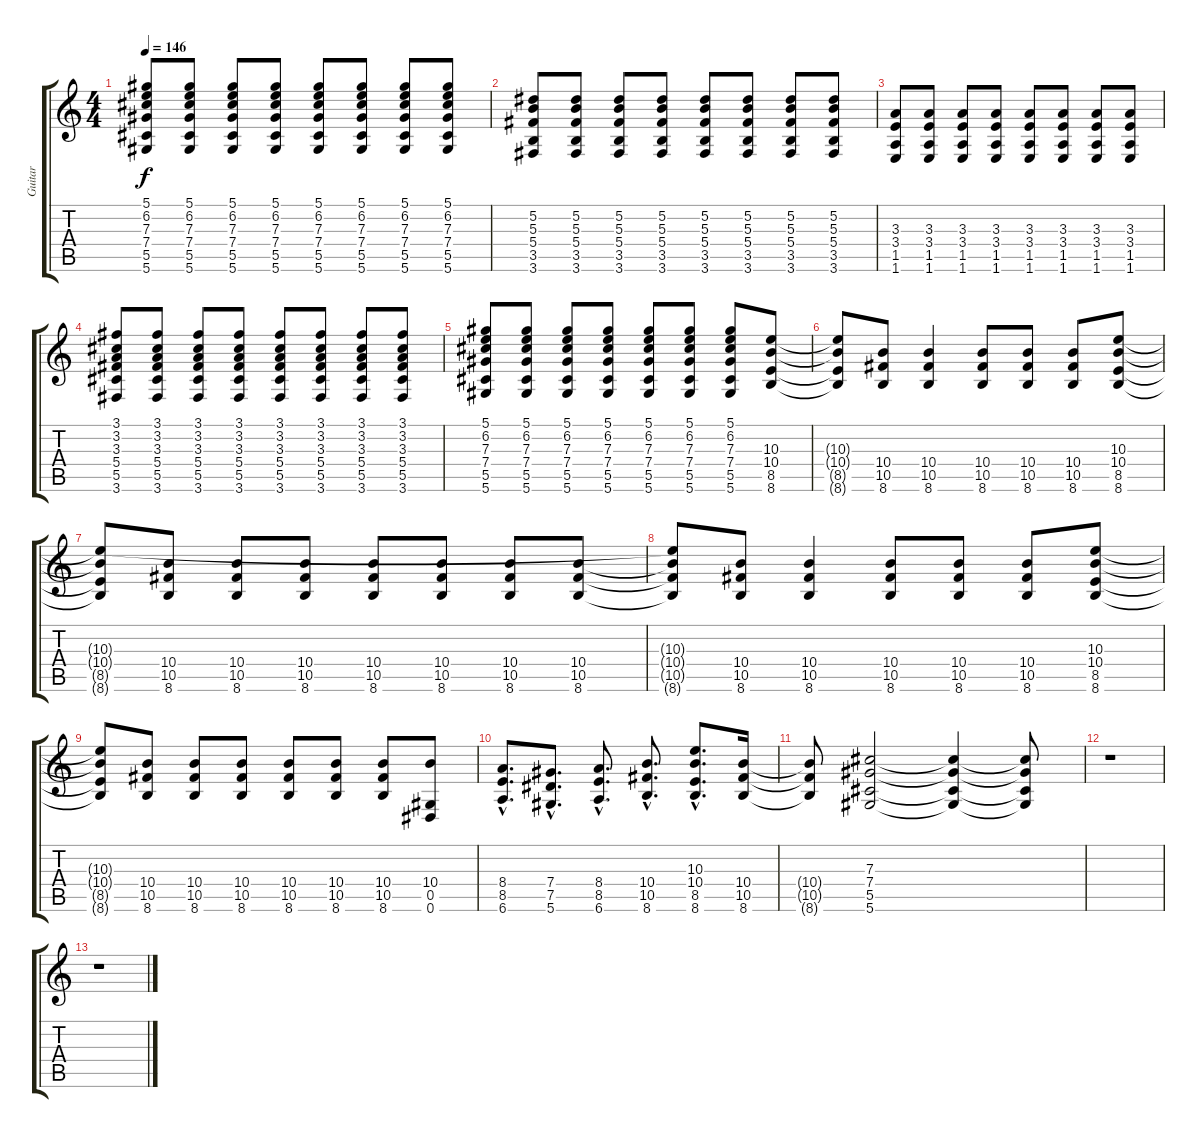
\track ("Guitar" "Guitar") {instrument distortionguitar}
\staff {score tabs}
\tuning (Eb4 Bb3 Gb3 Db3 Ab2 Eb2) {hide}
\ts (4 4)
\tempo 146
\clef g2
\ks c
(5.1 6.2 7.3 7.4 5.5 5.6).8{dy f} (5.1 6.2 7.3 7.4 5.5 5.6).8 (5.1 6.2 7.3 7.4 5.5 5.6).8 (5.1 6.2 7.3 7.4 5.5 5.6).8 (5.1 6.2 7.3 7.4 5.5 5.6).8 (5.1 6.2 7.3 7.4 5.5 5.6).8 (5.1 6.2 7.3 7.4 5.5 5.6).8 (5.1 6.2 7.3 7.4 5.5 5.6).8 |
(5.2 5.3 5.4 3.5 3.6).8 (5.2 5.3 5.4 3.5 3.6).8 (5.2 5.3 5.4 3.5 3.6).8 (5.2 5.3 5.4 3.5 3.6).8 (5.2 5.3 5.4 3.5 3.6).8 (5.2 5.3 5.4 3.5 3.6).8 (5.2 5.3 5.4 3.5 3.6).8 (5.2 5.3 5.4 3.5 3.6).8 |
(3.3 3.4 1.5 1.6).8 (3.3 3.4 1.5 1.6).8 (3.3 3.4 1.5 1.6).8 (3.3 3.4 1.5 1.6).8 (3.3 3.4 1.5 1.6).8 (3.3 3.4 1.5 1.6).8 (3.3 3.4 1.5 1.6).8 (3.3 3.4 1.5 1.6).8 |
(3.1 3.2 3.3 5.4 5.5 3.6).8 (3.1 3.2 3.3 5.4 5.5 3.6).8 (3.1 3.2 3.3 5.4 5.5 3.6).8 (3.1 3.2 3.3 5.4 5.5 3.6).8 (3.1 3.2 3.3 5.4 5.5 3.6).8 (3.1 3.2 3.3 5.4 5.5 3.6).8 (3.1 3.2 3.3 5.4 5.5 3.6).8 (3.1 3.2 3.3 5.4 5.5 3.6).8 |
(5.1 6.2 7.3 7.4 5.5 5.6).8 (5.1 6.2 7.3 7.4 5.5 5.6).8 (5.1 6.2 7.3 7.4 5.5 5.6).8 (5.1 6.2 7.3 7.4 5.5 5.6).8 (5.1 6.2 7.3 7.4 5.5 5.6).8 (5.1 6.2 7.3 7.4 5.5 5.6).8 (5.1 6.2 7.3 7.4 5.5 5.6).8 (10.3 10.4 8.5 8.6).8 |
(10.3{t} 10.4{t} 8.5{t} 8.6{t}).8 (10.4 10.5 8.6).8 (10.4 10.5 8.6).4 (10.4 10.5 8.6).8 (10.4 10.5 8.6).8 (10.4 10.5 8.6).8 (10.3 10.4 8.5 8.6).8 |
(10.3{t} 10.4{t} 8.5{t} 8.6{t}).8 (10.4 10.5 8.6).8 (10.4 10.5 8.6).8 (10.4 10.5 8.6).8 (10.4 10.5 8.6).8 (10.4 10.5 8.6).8 (10.4 10.5 8.6).8 (10.4 10.5 8.6).8 |
(10.3{t} 10.4{t} 10.5{t} 8.6{t}).8 (10.4 10.5 8.6).8 (10.4 10.5 8.6).4 (10.4 10.5 8.6).8 (10.4 10.5 8.6).8 (10.4 10.5 8.6).8 (10.3 10.4 8.5 8.6).8 |
(10.3{t} 10.4{t} 8.5{t} 8.6{t}).8 (10.4 10.5 8.6).8 (10.4 10.5 8.6).8 (10.4 10.5 8.6).8 (10.4 10.5 8.6).8 (10.4 10.5 8.6).8 (10.4 10.5 8.6).8 (10.4 0.5 0.6).8 |
(8.4{hac} 8.5{hac} 6.6{hac}).8{d} (7.4{hac} 7.5{hac} 5.6{hac}).8{d} (8.4{hac} 8.5{hac} 6.6{hac}).8{d} (10.4{hac} 10.5{hac} 8.6{hac}).8{d} (10.3{hac} 10.4{hac} 8.5{hac} 8.6{hac}).8{d} (10.4 10.5 8.6).16 |
(10.4{t} 10.5{t} 8.6{t}).8 (7.3 7.4 5.5 5.6).2 (7.3{t} 7.4{t} 5.5{t} 5.6{t}).4 (7.3{t} 7.4{t} 5.5{t} 5.6{t}).8 |
r.1 |
r.1
